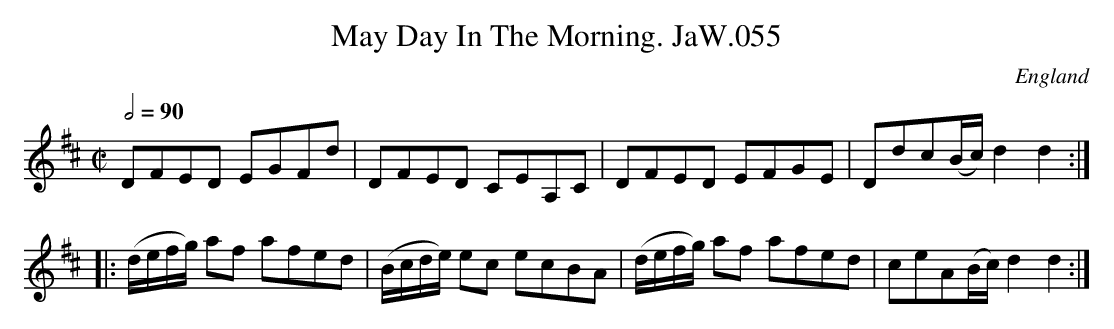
X:1
T:May Day In The Morning. JaW.055
M:C|
L:1/8
Q:1/2=90
O:England
K:D major
DFED EGFd|DFED CEA,C|DFED EFGE|Ddc(B/c/) d2d2:|!
|:(d/e/f/g/) af afed|(B/c/d/e/) ec ecBA|\
(d/e/f/g/) af afed|ceA(B/c/) d2d2:|
